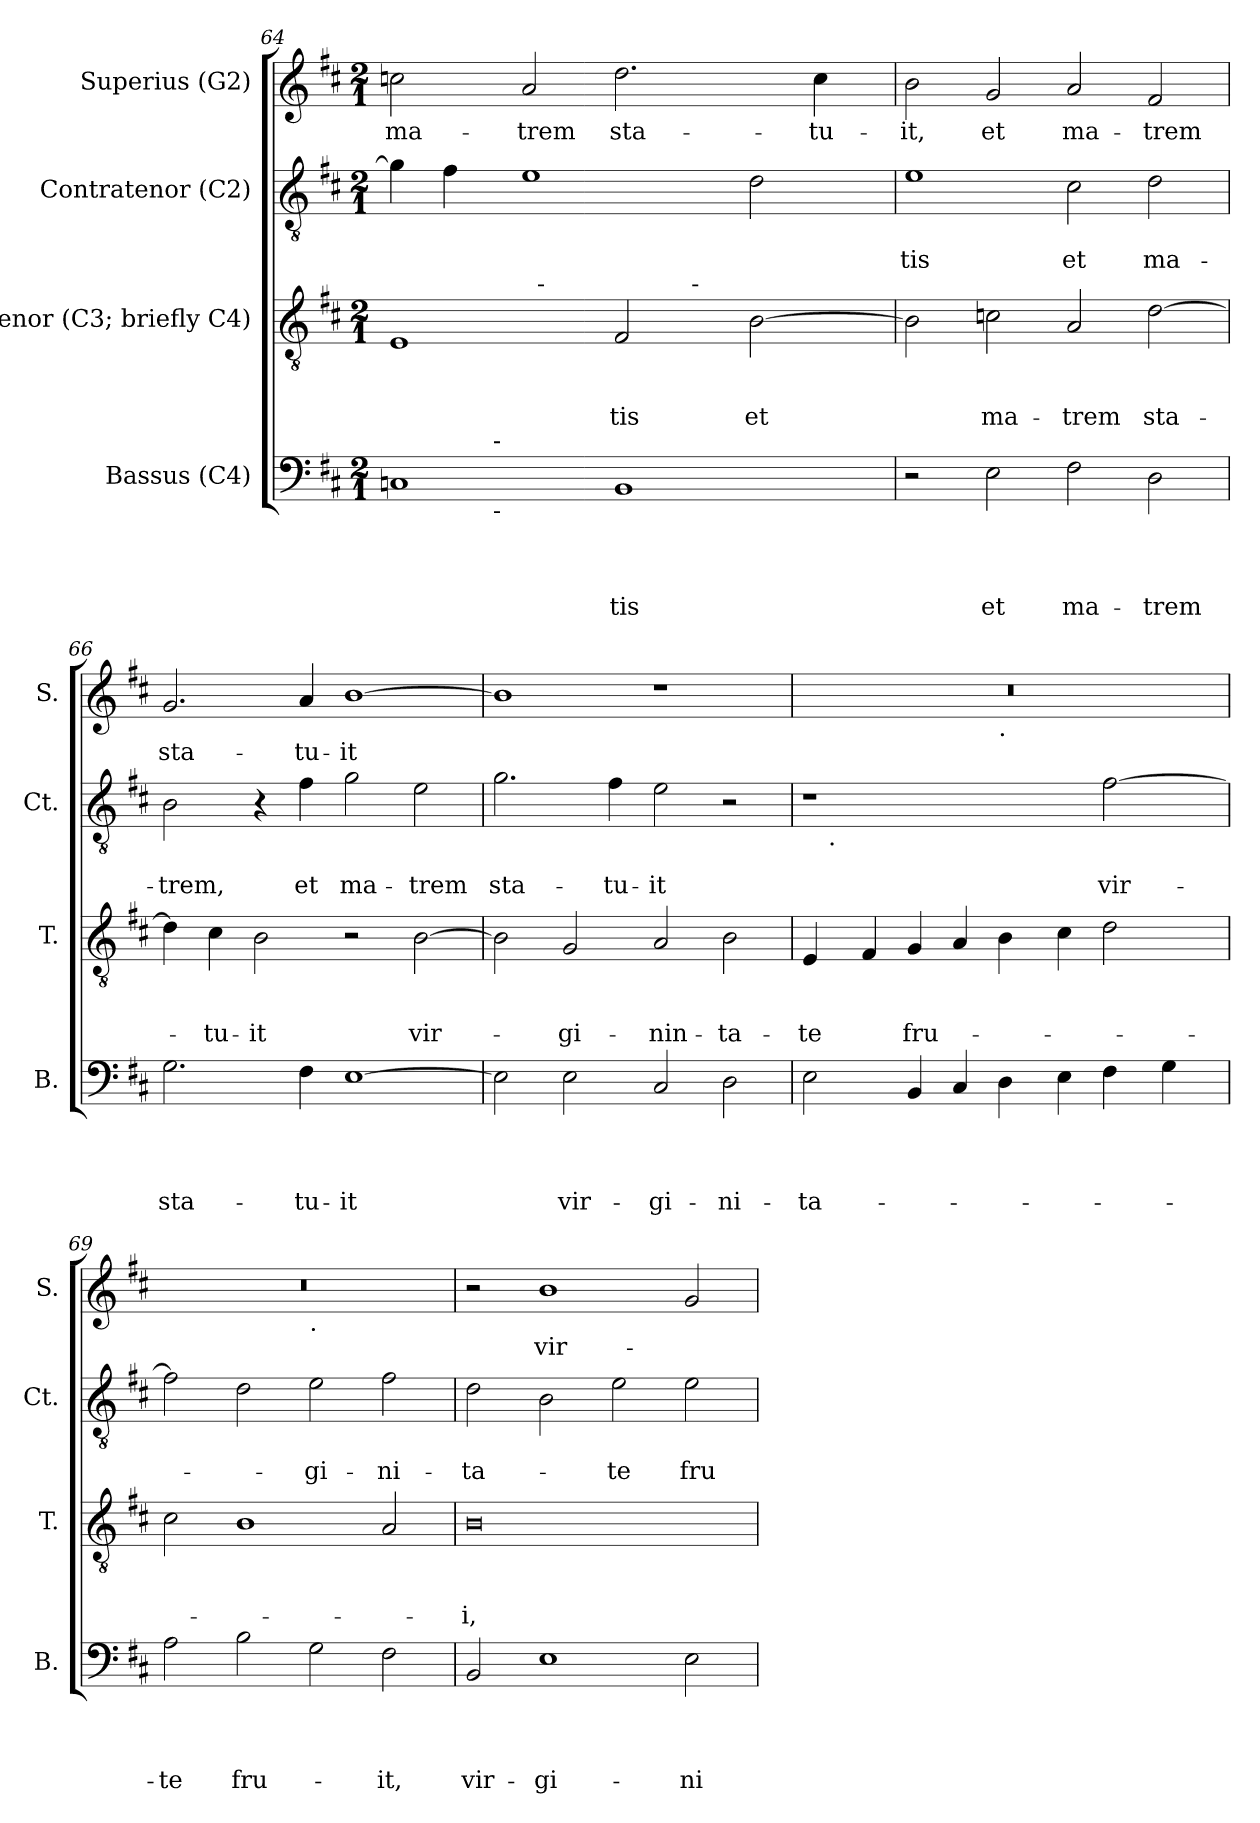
**kern	**text	**text	**text	**text	**kern	**text	**text	**text	**kern	**text	**text	**kern	**text
*part4	*part4	*part4	*part4	*part4	*part3	*part3	*part3	*part3	*part2	*part2	*part2	*part1	*part1
*staff4	*staff4	*staff4	*staff4	*staff4	*staff3	*staff3	*staff3	*staff3	*staff2	*staff2	*staff2	*staff1	*staff1
*I"Bassus (C4)	*	*	*	*	*I"Tenor (C3; briefly C4)	*	*	*	*I"Contratenor (C2)	*	*	*I"Superius (G2)	*
*I'B.	*	*	*	*	*I'T.	*	*	*	*I'Ct.	*	*	*I'S.	*
!!LO:LB:g=z
*clefF4	*	*	*	*	*clefGv2	*	*	*	*clefGv2	*	*	*clefG2	*
*k[f#c#]	*	*	*	*	*k[f#c#]	*	*	*	*k[f#c#]	*	*	*k[f#c#]	*
*D:	*	*	*	*	*D:	*	*	*	*D:	*	*	*D:	*
*M2/1	*	*	*	*	*M2/1	*	*	*	*M2/1	*	*	*M2/1	*
=64	=64	=64	=64	=64	=64	=64	=64	=64	=64	=64	=64	=64	=64
!	!	!	!	!	!	!	!	!	!	!	!	!	!LO:LY:b
*^	*	*	*	*	*^	*	*	*	*	*	*	*	*
*	*	*	*	*	*	*	*^	*	*	*	*	*	*	*	*
1C	4ryy	.	.	.	.	1E	2ryy	1ryy	.	.	.	4g\]	.	.	2cc\	ma-
.	8ryy	.	.	.	.	.	.	.	.	.	.	4f#\	.	.	.	.
.	32ryy	.	.	.	.	.	.	.	.	.	.	.	.	.	.	.
!	!LO:TX:b:t=-	!	!	!	!	!	!	!	!	!	!	!	!	!	!	!
!	!LO:TX:a:t=-	!	!	!	!	!	!	!	!	!	!	!	!	!	!	!
.	1ryy	.	.	.	.	.	.	.	.	.	.	.	.	.	.	.
!	!	!	!	!	!	!	!	!	!	!	!	!	!	!	!	!LO:LY:b
.	.	.	.	.	.	.	32ryy	.	.	.	.	1e	.	.	2a/	-trem
!	!	!	!	!	!	!	!LO:TX:a:t=-	!	!	!	!	!	!	!	!	!
.	.	.	.	.	.	.	1ryy	.	.	.	.	.	.	.	.	.
!	!	!	!	!	!LO:LY:b	!	!	!	!	!	!LO:LY:b	!	!	!	!	!LO:LY:b
1BB	.	.	.	.	-tis	2F#/	.	4ryy	.	.	-tis	.	.	.	2.dd\	sta-
.	.	.	.	.	.	.	.	16ryy	.	.	.	.	.	.	.	.
!	!	!	!	!	!	!	!	!LO:TX:a:t=-	!	!	!	!	!	!	!	!
.	.	.	.	.	.	.	.	2ryy	.	.	.	.	.	.	.	.
.	2ryy	.	.	.	.	.	.	.	.	.	.	.	.	.	.	.
!	!	!	!	!	!	!	!	!	!	!	!LO:LY:b	!	!	!	!	!
.	.	.	.	.	.	[>2B\	.	.	.	.	et	2d\	.	.	.	.
.	.	.	.	.	.	.	4...ryy	.	.	.	.	.	.	.	.	.
!	!	!	!	!	!	!	!	!	!	!	!	!	!	!	!	!LO:LY:b
.	.	.	.	.	.	.	.	.	.	.	.	.	.	.	4cc\	-tu-
.	.	.	.	.	.	.	.	8.ryy	.	.	.	.	.	.	.	.
.	16.ryy	.	.	.	.	.	.	.	.	.	.	.	.	.	.	.
=65	=65	=65	=65	=65	=65	=65	=65	=65	=65	=65	=65	=65	=65	=65	=65	=65
!	!	!	!	!	!	!	!	!	!	!	!	!	!	!LO:LY:b	!	!LO:LY:b
*v	*v	*	*	*	*	*	*	*	*	*	*	*	*	*	*	*
*	*	*	*	*	*v	*v	*v	*	*	*	*	*	*	*	*
2r	.	.	.	.	2B\]	.	.	.	1e	.	-tis	2b\	-it,
!	!	!	!	!LO:LY:b	!	!	!	!LO:LY:b	!	!	!	!	!LO:LY:b
2E\	.	.	.	et	2c\	.	.	ma-	.	.	.	2g/	et
!	!	!	!	!LO:LY:b	!	!	!	!LO:LY:b:rj	!	!	!LO:LY:b	!	!LO:LY:b
2F#\	.	.	.	ma-	2A/	.	.	-trem	2c#\	.	et	2a/	ma-
!	!	!	!	!LO:LY:b:rj	!	!	!	!LO:LY:b	!	!	!LO:LY:b	!	!LO:LY:b:rj
2D\	.	.	.	-trem	[>2d\	.	.	sta-	2d\	.	ma-	2f#/	-trem
=66	=66	=66	=66	=66	=66	=66	=66	=66	=66	=66	=66	=66	=66
!	!	!	!	!LO:LY:b	!	!	!	!	!	!	!LO:LY:b	!	!LO:LY:b
2.G\	.	.	.	sta-	4d\]	.	.	.	2B\	.	-trem,	2.g/	sta-
!	!	!	!	!	!	!	!	!LO:LY:b	!	!	!	!	!
.	.	.	.	.	4c#\	.	.	-tu-	.	.	.	.	.
!	!	!	!	!	!	!	!	!LO:LY:b:rj	!	!	!	!	!
.	.	.	.	.	2B\	.	.	-it	4r	.	.	.	.
!	!	!	!	!LO:LY:b	!	!	!	!	!	!	!LO:LY:b	!	!LO:LY:b
4F#\	.	.	.	-tu-	.	.	.	.	4f#\	.	et	4a/	-tu-
!	!	!	!	!LO:LY:b:rj	!	!	!	!	!	!	!LO:LY:b	!	!LO:LY:b:rj
[>1E	.	.	.	-it	2r	.	.	.	2g\	.	ma-	[>1b	-it
!	!	!	!	!	!	!	!	!LO:LY:b	!	!	!LO:LY:b:rj	!	!
.	.	.	.	.	[>2B\	.	.	vir-	2e\	.	-trem	.	.
=67	=67	=67	=67	=67	=67	=67	=67	=67	=67	=67	=67	=67	=67
!	!	!	!	!	!	!	!	!	!	!	!LO:LY:b	!	!
2E\]	.	.	.	.	2B\]	.	.	.	2.g\	.	sta-	1b]	.
!	!	!	!	!LO:LY:b	!	!	!	!LO:LY:b	!	!	!	!	!
2E\	.	.	.	vir-	2G/	.	.	-gi-	.	.	.	.	.
!	!	!	!	!	!	!	!	!	!	!	!LO:LY:b	!	!
.	.	.	.	.	.	.	.	.	4f#\	.	-tu-	.	.
!	!	!	!	!LO:LY:b	!	!	!	!LO:LY:b	!	!	!LO:LY:b:rj	!	!
2C#/	.	.	.	-gi-	2A/	.	.	-nin-	2e\	.	-it	1r	.
!	!	!	!	!LO:LY:b	!	!	!	!LO:LY:b	!	!	!	!	!
2D\	.	.	.	-ni-	2B\	.	.	-ta-	2r	.	.	.	.
!!LO:LB:g=z
=68	=68	=68	=68	=68	=68	=68	=68	=68	=68	=68	=68	=68	=68
!	!	!	!	!LO:LY:b	!	!	!	!LO:LY:b	!	!	!	!	!
*	*	*	*	*	*	*	*	*	*^	*	*	*^	*
2E\	.	.	.	-ta-	4E/	.	.	-te	1r	16.ryy	.	.	0r	1ryy	.
!	!	!	!	!	!	!	!	!	!	!LO:TX:b:t=.	!	!	!	!	!
.	.	.	.	.	.	.	.	.	.	1ryy	.	.	.	.	.
.	.	.	.	.	4F#/	.	.	.	.	.	.	.	.	.	.
!	!	!	!	!	!	!	!	!LO:LY:b	!	!	!	!	!	!	!
4BB/	.	.	.	.	4G/	.	.	fru-	.	.	.	.	.	.	.
4C#/	.	.	.	.	4A/	.	.	.	.	.	.	.	.	.	.
!	!	!	!	!	!	!	!	!	!	!	!	!	!	!LO:TX:b:t=.	!
4D\	.	.	.	.	4B\	.	.	.	2ryy	.	.	.	.	1ryy	.
.	.	.	.	.	.	.	.	.	.	2ryy	.	.	.	.	.
4E\	.	.	.	.	4c#\	.	.	.	.	.	.	.	.	.	.
!	!	!	!	!	!	!	!	!	!	!	!	!LO:LY:b	!	!	!
4F#\	.	.	.	.	2d\	.	.	.	[>2f#\	.	.	vir-	.	.	.
.	.	.	.	.	.	.	.	.	.	4ryy	.	.	.	.	.
4G\	.	.	.	.	.	.	.	.	.	.	.	.	.	.	.
.	.	.	.	.	.	.	.	.	.	8ryy	.	.	.	.	.
.	.	.	.	.	.	.	.	.	.	32ryy	.	.	.	.	.
=69	=69	=69	=69	=69	=69	=69	=69	=69	=69	=69	=69	=69	=69	=69	=69
!	!	!	!	!LO:LY:b	!	!	!	!	!	!	!	!	!	!	!
*	*	*	*	*	*	*	*	*	*v	*v	*	*	*	*	*
2A\	.	.	.	-te	2c#\	.	.	.	2f#\]	.	.	0r	1ryy	.
!	!	!	!	!LO:LY:b	!	!	!	!	!	!	!	!	!	!
2B\	.	.	.	fru-	1B	.	.	.	2d\	.	.	.	.	.
!	!	!	!	!	!	!	!	!	!	!	!	!	!LO:TX:b:t=.	!
!	!	!	!	!	!	!	!	!	!	!	!LO:LY:b	!	!	!
2G\	.	.	.	.	.	.	.	.	2e\	.	-gi-	.	1ryy	.
!	!	!	!	!LO:LY:b	!	!	!	!	!	!	!LO:LY:b	!	!	!
2F#\	.	.	.	-it,	2A/	.	.	.	2f#\	.	-ni-	.	.	.
=70	=70	=70	=70	=70	=70	=70	=70	=70	=70	=70	=70	=70	=70	=70
!	!	!	!	!LO:LY:b	!	!	!	!LO:LY:b:rj	!	!	!LO:LY:b	!	!	!
*	*	*	*	*	*	*	*	*	*	*	*	*v	*v	*
2BB/	.	.	.	vir-	0B	.	.	-i,	2d\	.	-ta-	2r	.
!	!	!	!	!LO:LY:b	!	!	!	!	!	!	!	!	!LO:LY:b
1E	.	.	.	-gi-	.	.	.	.	2B\	.	.	1b	vir-
!	!	!	!	!	!	!	!	!	!	!	!LO:LY:b	!	!
.	.	.	.	.	.	.	.	.	2e\	.	-te	.	.
!	!	!	!	!LO:LY:b	!	!	!	!	!	!	!LO:LY:b	!	!
2E\	.	.	.	-ni-	.	.	.	.	2e\	.	fru-	2g/	.
=	=	=	=	=	=	=	=	=	=	=	=	=	=
*-	*-	*-	*-	*-	*-	*-	*-	*-	*-	*-	*-	*-	*-
